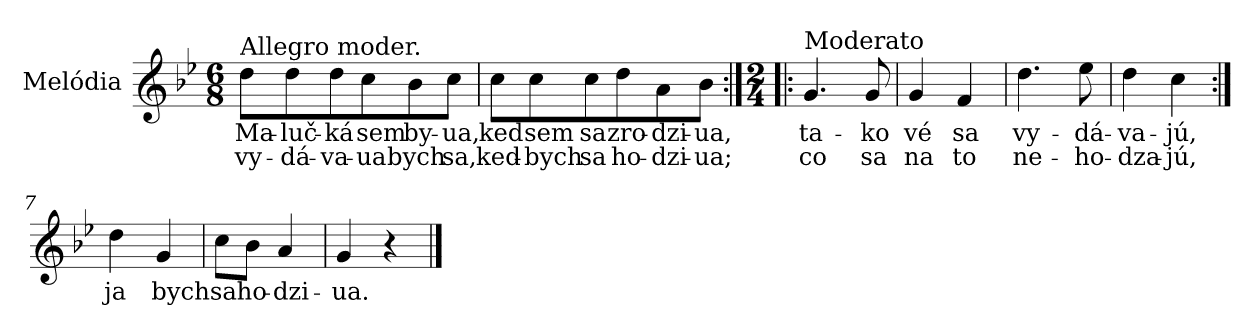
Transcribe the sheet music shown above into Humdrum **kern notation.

**kern	**text	**text
*part1	*part1	*part1
*staff1	*staff1	*staff1
*I"Melódia	*	*
*clefG2	*	*
*k[b-e-]	*	*
*M6/8	*	*
=1	=1	=1
!LO:TX:a:t=Allegro moder.	!	!
!	!LO:LY:b	!LO:LY:b
8dd\L	Ma-	vy-
!	!LO:LY:b	!LO:LY:b
8dd\	-luč-	-dá-
!	!LO:LY:b	!LO:LY:b
8dd\	-ká	-va-
!	!LO:LY:b	!LO:LY:b
8cc\	sem	-ua
!	!LO:LY:b	!LO:LY:b
8b-\	by-	bych
!	!LO:LY:b	!LO:LY:b
8cc\J	-ua,	sa,
=2	=2	=2
!	!LO:LY:b	!LO:LY:b
8cc\L	ked	ked-
!	!LO:LY:b	!LO:LY:b
8cc\	sem	-bych
!	!LO:LY:b	!LO:LY:b
8cc\	sa	sa
!	!LO:LY:b	!LO:LY:b
8dd\	zro-	ho-
!	!LO:LY:b	!LO:LY:b
8a\	-dzi-	-dzi-
!	!LO:LY:b	!LO:LY:b
8b-\J	-ua,	-ua;
!!LO:LB:g=z
=3:|!|:	=3:|!|:	=3:|!|:
*M2/4	*	*
!LO:TX:a:t=Moderato	!	!
!	!LO:LY:b	!LO:LY:b
4.g/	ta-	co
!	!LO:LY:b	!LO:LY:b
8g/	-ko	sa
=4	=4	=4
!	!LO:LY:b	!LO:LY:b
4g/	vé	na
!	!LO:LY:b	!LO:LY:b
4f/	sa	to
=5	=5	=5
!	!LO:LY:b	!LO:LY:b
4.dd\	vy-	ne-
!	!LO:LY:b	!LO:LY:b
8ee-\	-dá-	-ho-
=6	=6	=6
!	!LO:LY:b	!LO:LY:b
4dd\	-va-	-dza-
!	!LO:LY:b	!LO:LY:b
4cc\	-jú,	-jú,
=7:|!	=7:|!	=7:|!
!	!LO:LY:b	!
4dd\	ja	.
!	!LO:LY:b	!
4g/	bych	.
=8	=8	=8
!	!LO:LY:b	!
8cc\L	sa	.
!	!LO:LY:b	!
8b-\J	ho-	.
!	!LO:LY:b	!
4a/	-dzi-	.
=9	=9	=9
!	!LO:LY:b	!
4g/	-ua.	.
4r	.	.
==	==	==
*-	*-	*-
